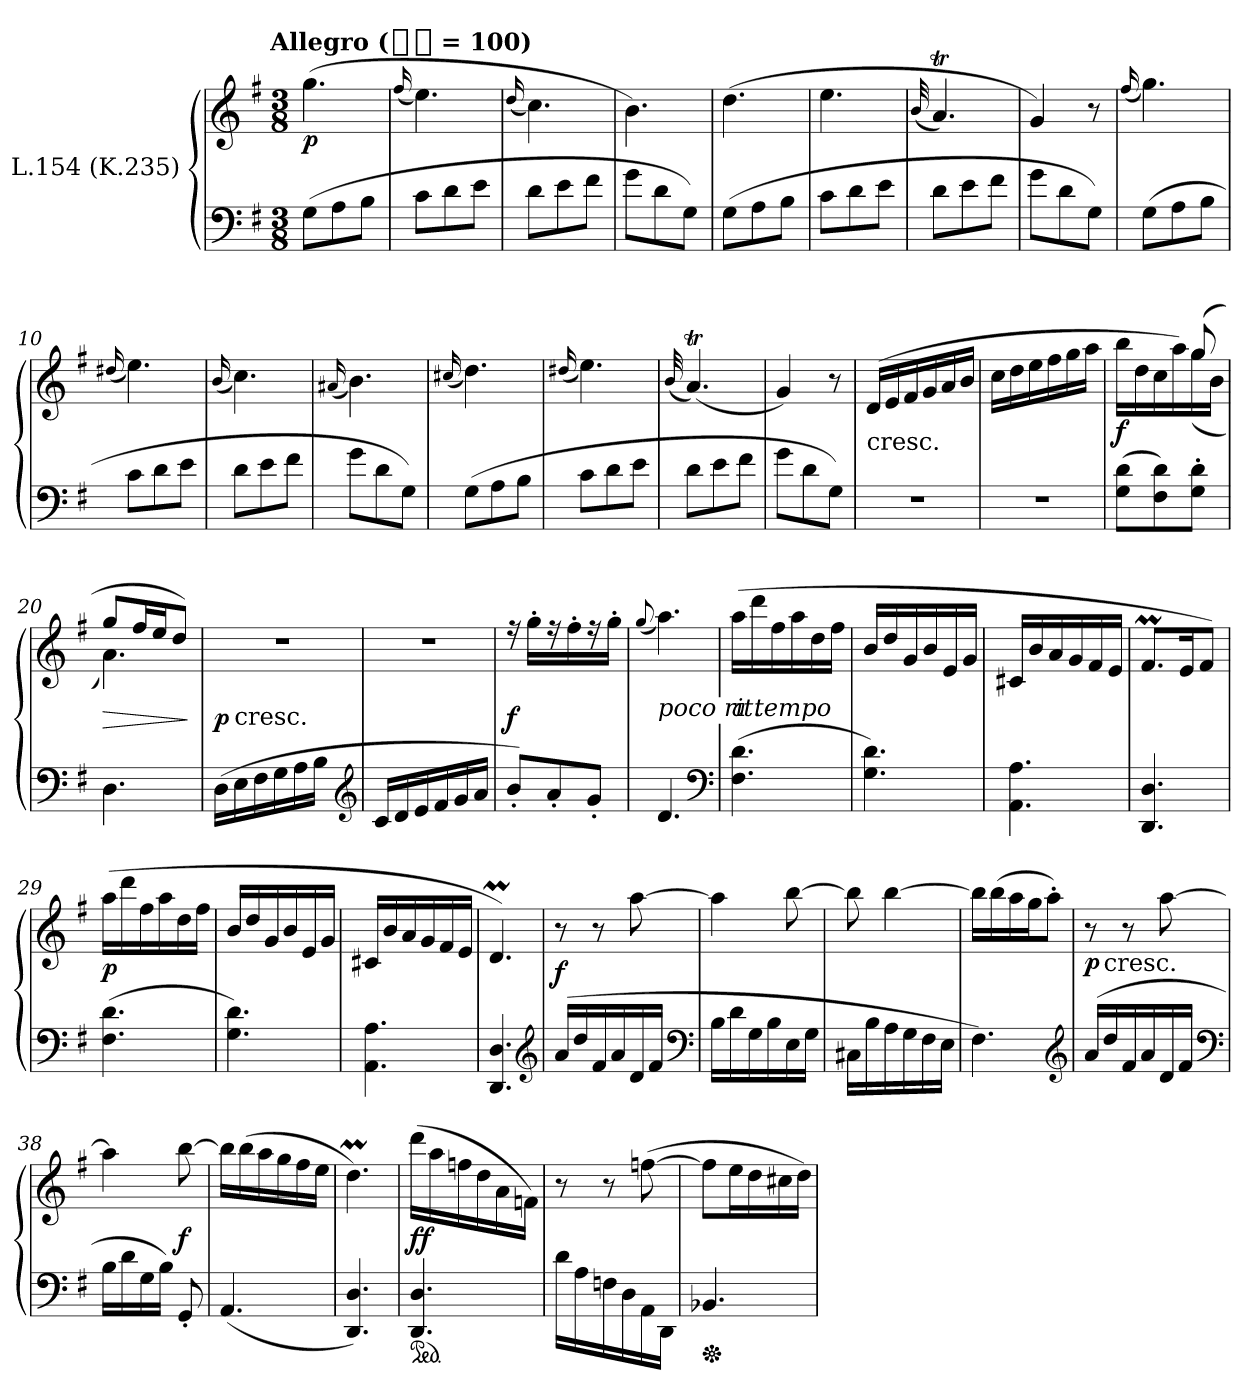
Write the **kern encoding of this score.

**kern	**kern	**dynam
*part1	*part1	*part1
*staff2	*staff1	*staff1/2
*I"L.154 (K.235)	*	*
*clefF4	*clefG2	*
*k[f#]	*k[f#]	*
*G:	*G:	*
!!LO:TX:omd:t=Allegro ([quarter-dot] = 100)
*M3/8	*M3/8	*
*MM150	*MM150	*
=1	=1	=1
(8GL	(4.gg	p
8A	.	.
8BJ	.	.
=2	=2	=2
.	(16qqff#	.
8cL	4.ee)	.
8d	.	.
8eJ	.	.
=3	=3	=3
.	(16qqdd	.
8dL	4.cc)	.
8e	.	.
8f#J	.	.
=4	=4	=4
8gL	4.b)	.
8d	.	.
8GJ)	.	.
=5	=5	=5
(8GL	(>4.dd	.
8A	.	.
8BJ	.	.
=6	=6	=6
8cL	4.ee	.
8d	.	.
8eJ	.	.
!!LO:LB:g=z
=7	=7	=7
.	(32qqb	.
8dL	4.aT)	.
8e	.	.
8f#J	.	.
=8	=8	=8
8gL	4g)	.
8d	.	.
8GJ)	8r	.
=9	=9	=9
.	(16qqff#	.
(8GL	4.gg)	.
8A	.	.
8BJ	.	.
=10	=10	=10
.	(16qqdd#X	.
8cL	4.ee)	.
8d	.	.
8eJ	.	.
=11	=11	=11
.	(16qqb	.
8dL	4.cc)	.
8e	.	.
8f#J	.	.
=12	=12	=12
.	(16qqa#X	.
8gL	4.b)	.
8d	.	.
8GJ)	.	.
=13	=13	=13
.	(16qqcc#X	.
(8GL	4.dd)	.
8A	.	.
8BJ	.	.
!!LO:LB:g=z
=14	=14	=14
.	(16qqdd#X	.
8cL	4.ee)	.
8d	.	.
8eJ	.	.
=15	=15	=15
.	(32qqb	.
8dL	(4.aT)	.
8e	.	.
8f#J	.	.
=16	=16	=16
8gL	4g)	.
8d	.	.
8GJ)	8r	.
=17	=17	=17
!	!LO:TX:c:t=cresc.	!
4.r	(16dLL	.
.	16e	.
.	16f#	.
.	16g	.
.	16a	.
.	16bJJ	.
=18	=18	=18
4.r	16ccLL	.
.	16dd	.
.	16ee	.
.	16ff#	.
.	16gg	.
.	16aaJJ	.
=19	=19	=19
*	*^	*
(<8G 8dL	4ryy	16bbLL	f
.	.	16dd	.
8F# 8d)	.	16cc	.
.	.	16aa)	.
8G' 8d'J	(8gg	(16gg	.
.	.	16bJJ	.
!!LO:LB:g=z	!!
=20	=20	=20	=20
4.D	8ggL	4.a)	>
.	16ff#L	.	.
.	16eeJ	.	.
.	8ddJ)	.	.
*	*v	*v	*
.	.	]
=21	=21	=21
*	*^	*
(16DLL	4.r	16ryy	p
!	!	!LO:TX:c:t=cresc.	!
16E	.	4ryy	.
16F#	.	.	.
16G	.	.	.
16A	.	.	.
16BJJ	.	16ryy	.
*clefG2	*	*	*
*	*v	*v	*
=22	=22	=22
16cLL	4.r	.
16d	.	.
16e	.	.
16f#	.	.
16g	.	.
16aJJ	.	.
=23	=23	=23
8b'L)	16rff	f
.	16gg'LL	.
8a'	16rff	.
.	16ff#'	.
8g'J	16rff	.
.	16gg'JJ	.
=24	=24	=24
.	(8qqgg	.
!	!LO:TX:c:i:t=poco rit.	!
4.d	4.aa)	.
*clefF4	*	*
=25	=25	=25
!	!LO:TX:c:i:t=a tempo	!
(<4.F# 4.d	(16aaLL	.
.	16ddd	.
.	16ff#	.
.	16aa	.
.	16dd	.
.	16ff#JJ	.
!!LO:LB:g=z
=26	=26	=26
4.G 4.d)	16bLL	.
.	16dd	.
.	16g	.
.	16b	.
.	16e	.
.	16gJJ	.
=27	=27	=27
4.AA 4.A	16c#XLL	.
.	16b	.
.	16a	.
.	16g	.
.	16f#	.
.	16eJJ	.
=28	=28	=28
4.DD 4.D	8.f#mL	.
.	16eK	.
.	8f#J)	.
=29	=29	=29
(<4.F# 4.d	(16aaLL	p
.	16ddd	.
.	16ff#	.
.	16aa	.
.	16dd	.
.	16ff#JJ	.
=30	=30	=30
4.G 4.d)	16bLL	.
.	16dd	.
.	16g	.
.	16b	.
.	16e	.
.	16gJJ	.
=31	=31	=31
4.AA 4.A	16c#XLL	.
.	16b	.
.	16a	.
.	16g	.
.	16f#	.
.	16eJJ	.
=32	=32	=32
4.DD 4.D	4.dM)	.
*clefG2	*	*
!!LO:LB:g=z
=33	=33	=33
(16aLL	8r	f
16dd	.	.
16f#	8r	.
16a	.	.
16d	[8aa	.
16f#JJ	.	.
*clefF4	*	*
=34	=34	=34
16BLL	4aa]	.
16d	.	.
16G	.	.
16B	.	.
16E	[8bb	.
16GJJ	.	.
=35	=35	=35
16C#XLL	8bb]	.
16B	.	.
16A	[4bb	.
16G	.	.
16F#	.	.
16EJJ	.	.
=36	=36	=36
4.F#)	16bbLL]	.
.	(16bb	.
.	16aa	.
.	16ggJ	.
.	8aa'J)	.
*clefG2	*	*
=37	=37	=37
*	*^	*
(<16aLL	8r	16ryy	p
!	!	!LO:TX:c:t=cresc.	!
16dd	.	4ryy	.
16f#	8r	.	.
16a	.	.	.
16d	[8aa	.	.
16f#JJ	.	16ryy	.
*clefF4	*	*	*
*	*v	*v	*
=38	=38	=38
16BLL	4aa]	.
16d	.	.
16G	.	.
16BJJ)	.	.
8GG'	[8bb	f
!!LO:LB:g=z
=39	=39	=39
(4.AA	16bbLL]	.
.	(16bb	.
.	16aa	.
.	16gg	.
.	16ff#	.
.	16eeJJ	.
=40	=40	=40
4.DD 4.D)	4.ddM)	.
=41	=41	=41
*ped	*	*
4.DD 4.D	(16dddLL	ff
.	16aa	.
.	16ffn	.
.	16dd	.
.	16a	.
.	16fnJJ)	.
=42	=42	=42
16dLL	8r	.
16A	.	.
16Fn	8r	.
16D	.	.
16AA	([8ffn	.
16DDJJ	.	.
=43	=43	=43
*Xped	*	*
4.BB-X	8ffnL]	.
.	16eeL	.
.	16dd	.
.	16cc#X	.
.	16ddJJ)	.
=	=	=
*-	*-	*-
